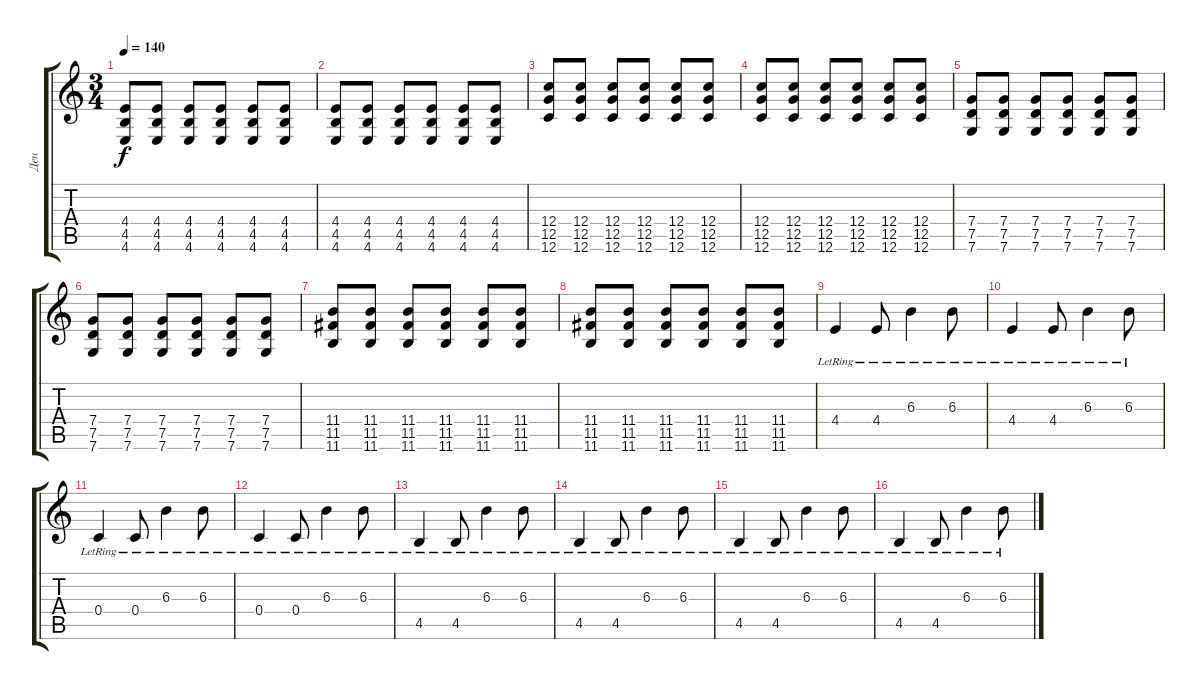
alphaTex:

\track ("Ден" "Ден") {instrument electricguitarclean}
\staff {score tabs}
\tuning (D4 A3 F3 C3 G2 C2) {hide}
\ts (3 4)
\tempo 140
\clef g2
\ks c
(4.4 4.5 4.6).8{dy f} (4.4 4.5 4.6).8 (4.4 4.5 4.6).8 (4.4 4.5 4.6).8 (4.4 4.5 4.6).8 (4.4 4.5 4.6).8 |
(4.4 4.5 4.6).8 (4.4 4.5 4.6).8 (4.4 4.5 4.6).8 (4.4 4.5 4.6).8 (4.4 4.5 4.6).8 (4.4 4.5 4.6).8 |
(12.4 12.5 12.6).8 (12.4 12.5 12.6).8 (12.4 12.5 12.6).8 (12.4 12.5 12.6).8 (12.4 12.5 12.6).8 (12.4 12.5 12.6).8 |
(12.4 12.5 12.6).8 (12.4 12.5 12.6).8 (12.4 12.5 12.6).8 (12.4 12.5 12.6).8 (12.4 12.5 12.6).8 (12.4 12.5 12.6).8 |
(7.4 7.5 7.6).8 (7.4 7.5 7.6).8 (7.4 7.5 7.6).8 (7.4 7.5 7.6).8 (7.4 7.5 7.6).8 (7.4 7.5 7.6).8 |
(7.4 7.5 7.6).8 (7.4 7.5 7.6).8 (7.4 7.5 7.6).8 (7.4 7.5 7.6).8 (7.4 7.5 7.6).8 (7.4 7.5 7.6).8 |
(11.4 11.5 11.6).8 (11.4 11.5 11.6).8 (11.4 11.5 11.6).8 (11.4 11.5 11.6).8 (11.4 11.5 11.6).8 (11.4 11.5 11.6).8 |
(11.4 11.5 11.6).8 (11.4 11.5 11.6).8 (11.4 11.5 11.6).8 (11.4 11.5 11.6).8 (11.4 11.5 11.6).8 (11.4 11.5 11.6).8 |
4.4{lr}.4{instrument electricguitarclean} 4.4{lr}.8 6.3{lr}.4 6.3{lr}.8 |
4.4{lr}.4 4.4{lr}.8 6.3{lr}.4 6.3{lr}.8 |
0.4{lr}.4 0.4{lr}.8 6.3{lr}.4 6.3{lr}.8 |
0.4{lr}.4 0.4{lr}.8 6.3{lr}.4 6.3{lr}.8 |
4.5{lr}.4 4.5{lr}.8 6.3{lr}.4 6.3{lr}.8 |
4.5{lr}.4 4.5{lr}.8 6.3{lr}.4 6.3{lr}.8 |
4.5{lr}.4 4.5{lr}.8 6.3{lr}.4 6.3{lr}.8 |
4.5{lr}.4 4.5{lr}.8 6.3{lr}.4 6.3{lr}.8
